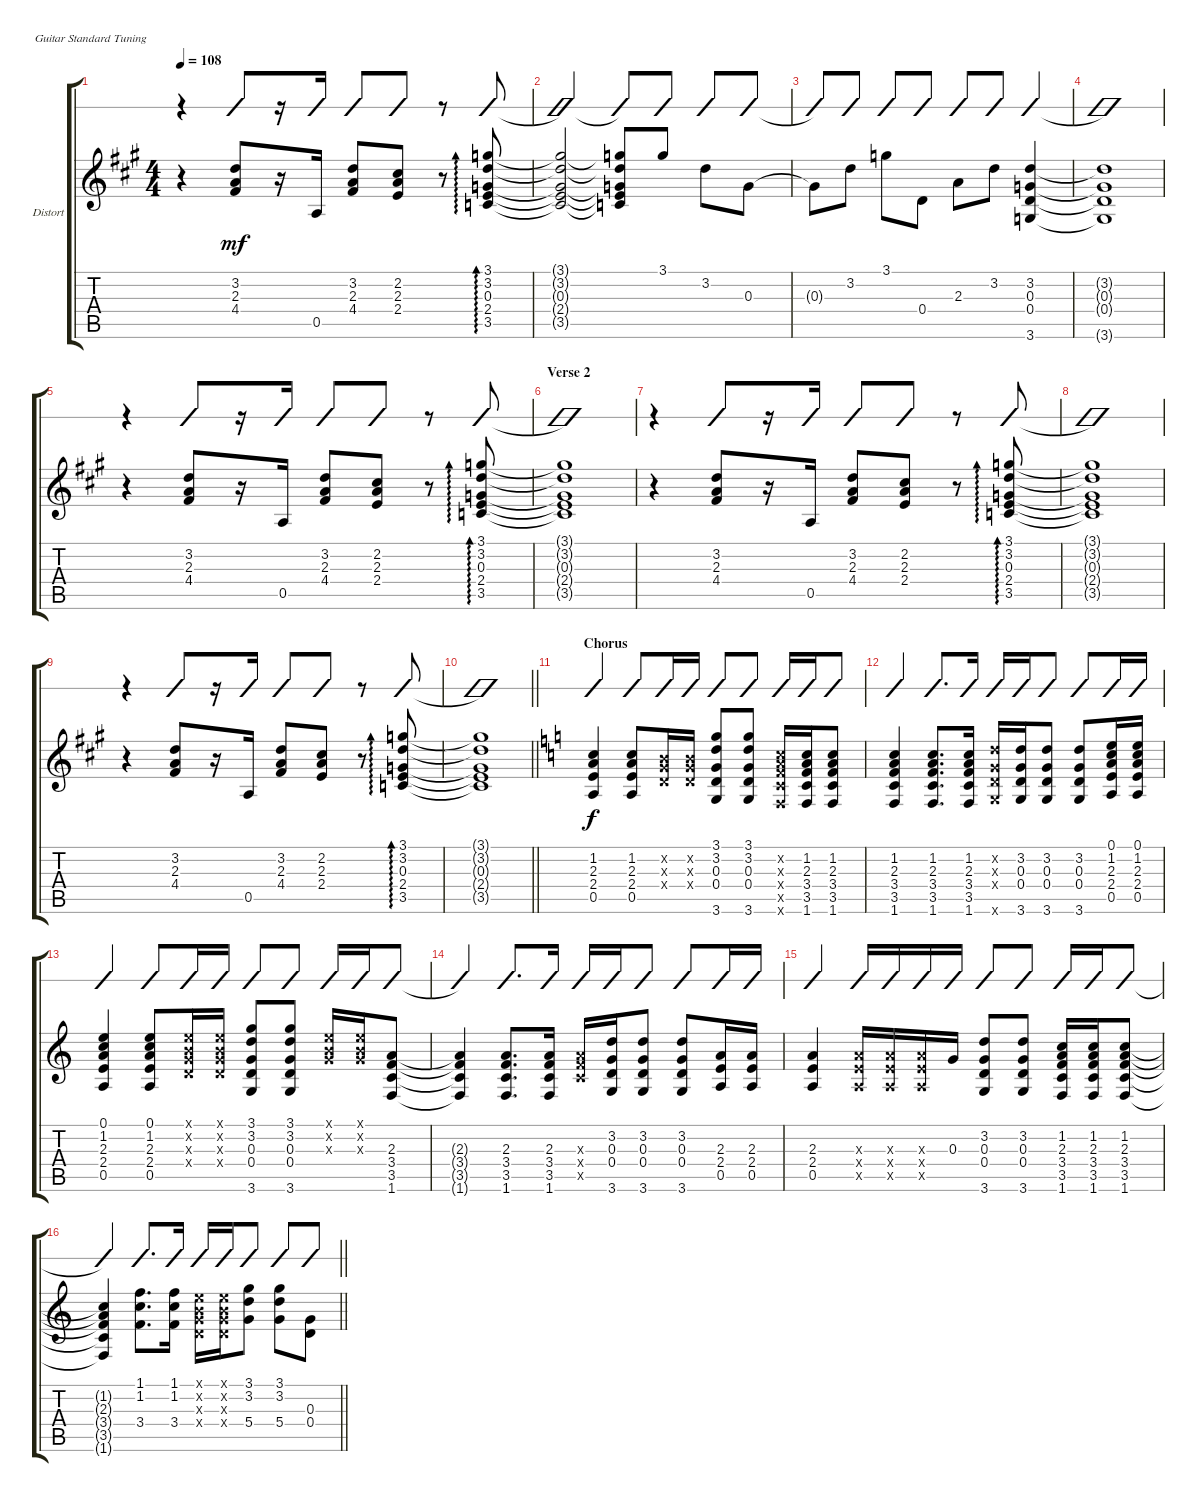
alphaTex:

\defaultSystemsLayout 4
\bracketExtendMode groupsimilarinstruments
\firstSystemTrackNameOrientation horizontal
\otherSystemsTrackNameOrientation horizontal
\track ("Distort (GTR1)" "Distort") {instrument overdrivenguitar}
\staff {score tabs slash}
\tuning (E4 B3 G3 D3 A2 E2)
\ts (4 4)
\tempo 108
\clef g2
\ks a
r.4{dy mf} (3.2 2.3 4.4).8 r.16 0.5.16 (4.4 2.3 3.2).8 (2.2 2.3 2.4).8 r.8 (3.1 3.2 0.3 2.4 3.5).8{ad 0} |
(3.5{t} 2.4{t} 0.3{t} 3.2{t} 3.1{t}).2 (3.1{t} 3.2{t} 0.3{t} 2.4{t} 3.5{t}).8 3.1.8 3.2.8 0.3.8 |
0.3{t}.8 3.2.8 3.1.8 0.4.8 2.3.8 3.2.8 (3.2 0.3 0.4 3.6).4 |
(3.6{t} 0.4{t} 0.3{t} 3.2{t}).1 |
r.4 (3.2 2.3 4.4).8 r.16 0.5.16 (4.4 2.3 3.2).8 (2.2 2.3 2.4).8 r.8 (3.1 3.2 0.3 2.4 3.5).8{ad 0} |
\section ("" "Verse 2")
(3.5{t} 2.4{t} 0.3{t} 3.2{t} 3.1{t}).1 |
r.4 (3.2 2.3 4.4).8 r.16 0.5.16 (4.4 2.3 3.2).8 (2.2 2.3 2.4).8 r.8 (3.1 3.2 0.3 2.4 3.5).8{ad 0} |
(3.5{t} 2.4{t} 0.3{t} 3.2{t} 3.1{t}).1 |
r.4 (3.2 2.3 4.4).8 r.16 0.5.16 (4.4 2.3 3.2).8 (2.2 2.3 2.4).8 r.8 (3.1 3.2 0.3 2.4 3.5).8{ad 0} |
\barLineRight lightlight
(3.5{t} 2.4{t} 0.3{t} 3.2{t} 3.1{t}).1 |
\section ("" "Chorus")
\ks c
(1.2 2.3 2.4 0.5).4{dy f} (1.2 2.3 2.4 0.5).8 (0.4{x} 0.3{x} 0.2{x}).16 (0.2{x} 0.3{x} 0.4{x}).16 (3.1 3.2 0.3 0.4 3.6).8 (3.1 3.2 0.3 0.4 3.6).8 (1.6{x} 3.5{x} 3.4{x} 2.3{x} 1.2{x}).16 (1.2 2.3 3.4 3.5 1.6).16 (1.6 3.5 3.4 2.3 1.2).8 |
(1.2 2.3 3.4 3.5 1.6).4 (1.2 2.3 3.4 3.5 1.6).8{d} (1.2 2.3 3.4 3.5 1.6).16 (3.2{x} 0.3{x} 0.4{x} 3.6{x}).16 (3.6 0.4 0.3 3.2).16 (3.6 0.4 0.3 3.2).8 (3.6 0.4 0.3 3.2).8 (0.1 1.2 2.3 2.4 0.5).16 (0.1 1.2 2.3 2.4 0.5).16 |
(0.1 1.2 2.3 2.4 0.5).4 (0.1 1.2 2.3 2.4 0.5).8 (0.1{x} 0.2{x} 0.3{x} 0.4{x}).16 (0.4{x} 0.3{x} 0.2{x} 0.1{x}).16 (3.1 3.2 0.3 0.4 3.6).8 (3.6 0.4 0.3 3.2 3.1).8 (0.1{x} 0.2{x} 0.3{x}).16 (0.3{x} 0.2{x} 0.1{x}).16 (2.3 3.4 3.5 1.6).8 |
(1.6{t} 3.5{t} 3.4{t} 2.3{t}).4 (2.3 3.4 3.5 1.6).8{d} (1.6 3.5 3.4 2.3).16 (2.3{x} 3.4{x} 3.5{x}).16 (3.2 0.3 0.4 3.6).16 (3.2 0.3 0.4 3.6).8 (3.2 0.3 0.4 3.6).8 (0.5 2.4 2.3).16 (2.3 2.4 0.5).16 |
(0.5 2.4 2.3).4 (2.3{x} 2.4{x} 0.5{x}).16 (2.3{x} 2.4{x} 0.5{x}).16 (2.3{x} 2.4{x} 0.5{x}).16 0.3.16 (3.2 0.3 0.4 3.6).8 (3.6 0.4 0.3 3.2).8 (1.2 2.3 3.4 3.5 1.6).16 (1.6 3.5 3.4 2.3 1.2).16 (1.2 2.3 3.4 3.5 1.6).8 |
\barLineRight lightlight
(1.6{t} 3.5{t} 3.4{t} 2.3{t} 1.2{t}).4 (3.4 1.2 1.1).8{d} (1.1 1.2 3.4).16 (0.4{x} 0.3{x} 0.2{x} 0.1{x}).16 (0.1{x} 0.2{x} 0.3{x} 0.4{x}).16 (5.4 3.2 3.1).8 (3.1 3.2 5.4).8 (0.4 0.3).8
